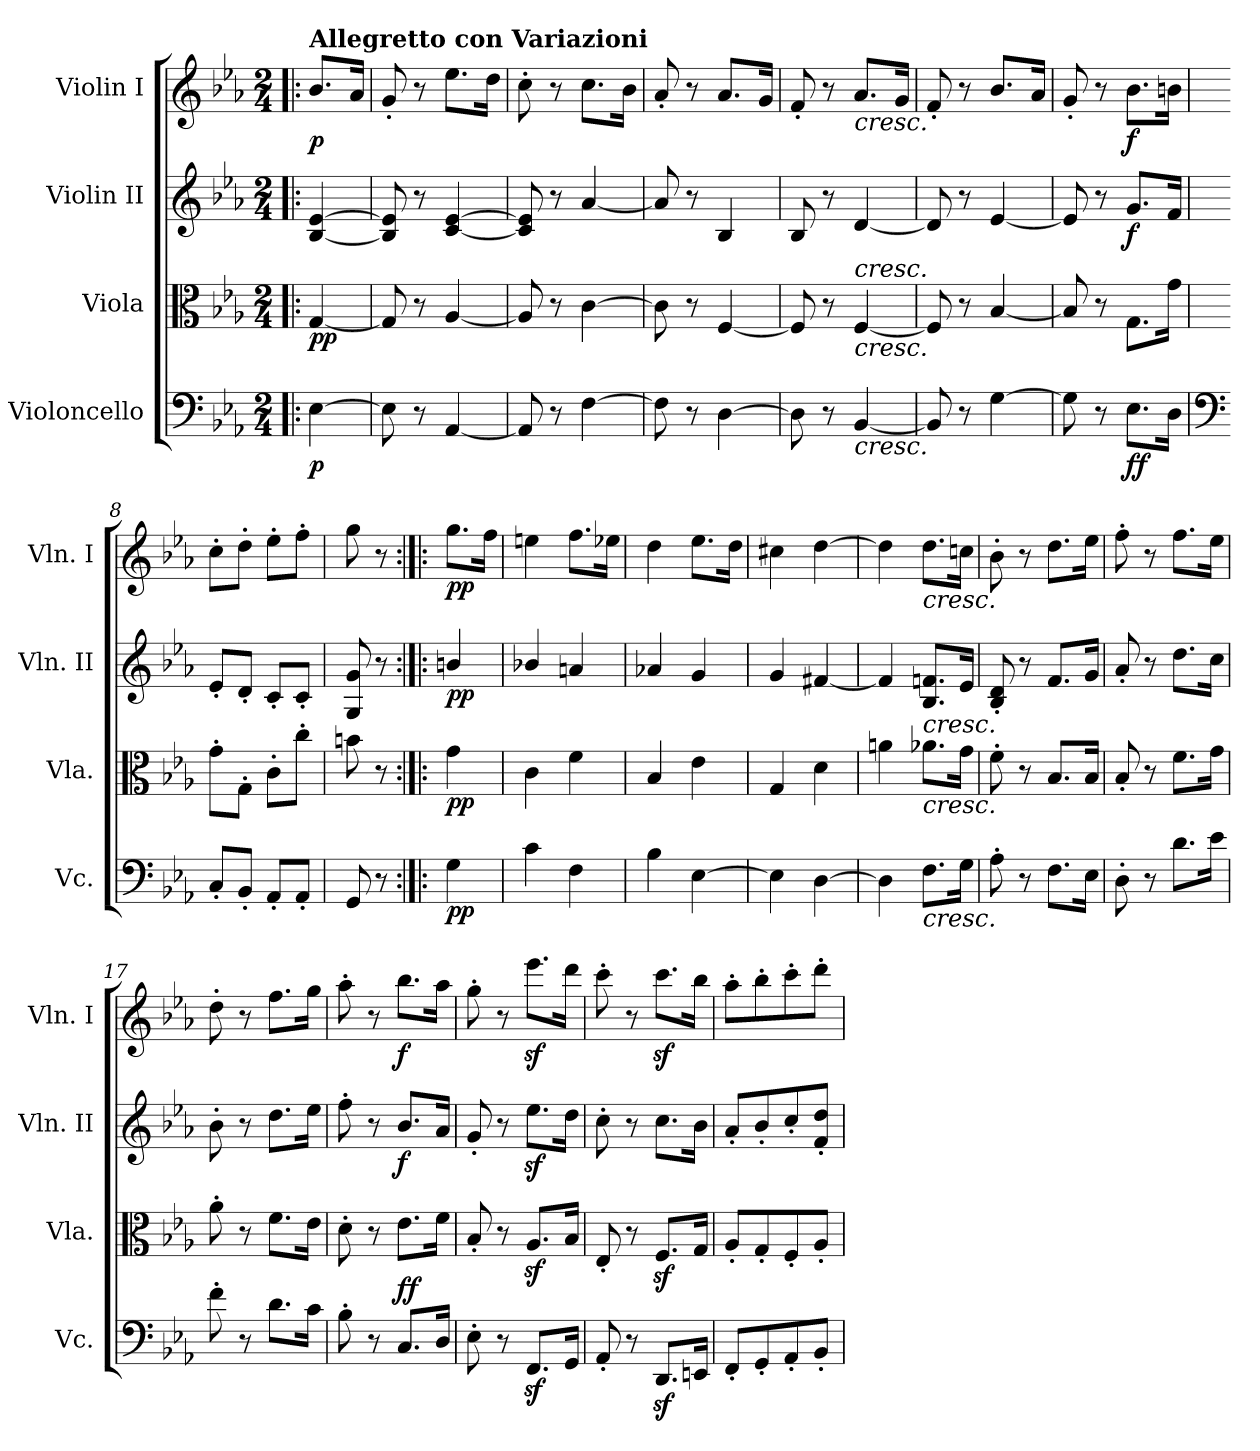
**kern	**dynam	**kern	**dynam	**kern	**dynam	**kern	**dynam
*part4	*part4	*part3	*part3	*part2	*part2	*part1	*part1
*staff4	*staff4	*staff3	*staff3	*staff2	*staff2	*staff1	*staff1
*I"Violoncello	*	*I"Viola	*	*I"Violin II	*	*I"Violin I	*
*I'Vc.	*	*I'Vla.	*	*I'Vln. II	*	*I'Vln. I	*
*clefF4	*	*clefC3	*	*clefG2	*	*clefG2	*
*k[b-e-a-]	*	*k[b-e-a-]	*	*k[b-e-a-]	*	*k[b-e-a-]	*
*M2/4	*	*M2/4	*	*M2/4	*	*M2/4	*
*MM100	*	*MM100	*	*MM100	*	*MM100	*
=1!|:	=1!|:	=1!|:	=1!|:	=1!|:	=1!|:	=1!|:	=1!|:
!	!	!	!	!	!	!LO:TX:a:B:t=Allegretto con Variazioni	!
!	!LO:DY:b	!	!LO:DY:b	!	!	!	!
!	!	!	!LO:DY:n=1:b	!	!	!	!LO:DY:b
[4E-\	p	[4G/	p p	[4B-/ [4e-/	.	8.b-/L	p
.	.	.	.	.	.	16a-/Jk	.
=2	=2	=2	=2	=2	=2	=2	=2
8E-\]	.	8G/]	.	8B-/] 8e-/]	.	8g'/	.
8r	.	8r	.	8r	.	8r	.
[4AA-/	.	[4A-/	.	[4c/ [4e-/	.	8.ee-\L	.
.	.	.	.	.	.	16dd\Jk	.
=3	=3	=3	=3	=3	=3	=3	=3
8AA-/]	.	8A-/]	.	8c/] 8e-/]	.	8cc'\	.
8r	.	8r	.	8r	.	8r	.
[4F\	.	[4c\	.	[4a-/	.	8.cc\L	.
.	.	.	.	.	.	16b-\Jk	.
=4	=4	=4	=4	=4	=4	=4	=4
8F\]	.	8c\]	.	8a-/]	.	8a-'/	.
8r	.	8r	.	8r	.	8r	.
[4D\	.	[4F/	.	4B-/	.	8.a-/L	.
.	.	.	.	.	.	16g/Jk	.
=5	=5	=5	=5	=5	=5	=5	=5
8D\]	.	8F/]	.	8B-/	.	8f'/	.
8r	.	8r	.	8r	.	8r	.
!	!	!	!	!	!	!LO:TX:b:i:t=cresc.	!
!	!	!LO:TX:a:i:t=cresc.	!	!	!	!	!
!	!	!LO:TX:b:i:t=cresc.	!	!	!	!	!
!LO:TX:b:i:t=cresc.	!	!	!	!	!	!	!
[4BB-/	.	[4F/	.	[4d/	.	8.a-/L	.
.	.	.	.	.	.	16g/Jk	.
=6	=6	=6	=6	=6	=6	=6	=6
8BB-/]	.	8F/]	.	8d/]	.	8f'/	.
8r	.	8r	.	8r	.	8r	.
[4G\	.	[4B-/	.	[4e-/	.	8.b-/L	.
.	.	.	.	.	.	16a-/Jk	.
=7	=7	=7	=7	=7	=7	=7	=7
8G\]	.	8B-/]	.	8e-/]	.	8g'/	.
8r	.	8r	.	8r	.	8r	.
!	!LO:DY:b	!	!	!	!	!	!
!	!LO:DY:n=1:b	!	!	!	!LO:DY:b	!	!LO:DY:b
8.E-\L	f f	8.G\L	.	8.g/L	f	8.b-\L	f
16D\Jk	.	16g\Jk	.	16f/Jk	.	16bn\Jk	.
=8	=8	=8	=8	=8	=8	=8	=8
*clefF4	*	*	*	*	*	*	*
8C'/L	.	8g'\L	.	8e-'/L	.	8cc'\L	.
8BB-'/J	.	8G'\J	.	8d'/J	.	8dd'\J	.
8AA-'/L	.	8c'\L	.	8c'/L	.	8ee-'\L	.
8AA-'/J	.	8cc'\J	.	8c'/J	.	8ff'\J	.
=9	=9	=9	=9	=9	=9	=9	=9
8GG/	.	8bn\	.	8G/ 8g/	.	8gg\	.
8r	.	8r	.	8r	.	8r	.
!!LO:LB:g=z
=10:|!|:	=10:|!|:	=10:|!|:	=10:|!|:	=10:|!|:	=10:|!|:	=10:|!|:	=10:|!|:
!	!LO:DY:b	!	!LO:DY:b	!	!LO:DY:b	!	!LO:DY:b
4G\	pp	4g\	pp	4bn/	pp	8.gg\L	pp
.	.	.	.	.	.	16ff\Jk	.
=11	=11	=11	=11	=11	=11	=11	=11
4c\	.	4c\	.	4b-X/	.	4een\	.
4F\	.	4f\	.	4an/	.	8.ff\L	.
.	.	.	.	.	.	16ee-X\Jk	.
=12	=12	=12	=12	=12	=12	=12	=12
4B-\	.	4B-/	.	4a-X/	.	4dd\	.
[4E-\	.	4e-\	.	4g/	.	8.ee-\L	.
.	.	.	.	.	.	16dd\Jk	.
=13	=13	=13	=13	=13	=13	=13	=13
4E-\]	.	4G/	.	4g/	.	4cc#X\	.
[4D\	.	4d\	.	[4f#X/	.	[4dd\	.
=14	=14	=14	=14	=14	=14	=14	=14
4D\]	.	4an\	.	4f#/]	.	4dd\]	.
!	!	!	!	!	!	!LO:TX:b:i:t=cresc.	!
!	!	!LO:TX:a:i:t=cresc.	!	!	!	!	!
!	!	!LO:TX:b:i:t=cresc.	!	!	!	!	!
!LO:TX:b:i:t=cresc.	!	!	!	!	!	!	!
8.F\L	.	8.a-X\L	.	8.B-/ 8.fn/L	.	8.dd\L	.
16G\Jk	.	16g\Jk	.	16e-/Jk	.	16ccn\Jk	.
=15	=15	=15	=15	=15	=15	=15	=15
8A-'\	.	8f'\	.	8B-/' 8d/'	.	8b-'\	.
8r	.	8r	.	8r	.	8r	.
8.F\L	.	8.B-/L	.	8.f/L	.	8.dd\L	.
16E-\Jk	.	16B-/Jk	.	16g/Jk	.	16ee-\Jk	.
=16	=16	=16	=16	=16	=16	=16	=16
8D'\	.	8B-'/	.	8a-'/	.	8ff'\	.
8r	.	8r	.	8r	.	8r	.
8.d\L	.	8.f\L	.	8.dd\L	.	8.ff\L	.
16e-\Jk	.	16g\Jk	.	16cc\Jk	.	16ee-\Jk	.
=17	=17	=17	=17	=17	=17	=17	=17
8f'\	.	8a-'\	.	8b-'\	.	8dd'\	.
8r	.	8r	.	8r	.	8r	.
8.d\L	.	8.f\L	.	8.dd\L	.	8.ff\L	.
16c\Jk	.	16e-\Jk	.	16ee-\Jk	.	16gg\Jk	.
=18	=18	=18	=18	=18	=18	=18	=18
8B-'\	.	8d'\	.	8ff'\	.	8aa-'\	.
8r	.	8r	.	8r	.	8r	.
!	!LO:DY:a	!	!	!	!	!	!
!	!LO:DY:n=1:b	!	!	!	!LO:DY:b	!	!LO:DY:b
8.C/L	f f	8.e-\L	.	8.b-/L	f	8.bb-\L	f
16D/Jk	.	16f\Jk	.	16a-/Jk	.	16aa-\Jk	.
!!LO:LB:g=z
=19	=19	=19	=19	=19	=19	=19	=19
8E-'\	.	8B-'/	.	8g'/	.	8gg'\	.
8r	.	8r	.	8r	.	8r	.
8.FFz</L	.	8.A-z</L	.	8.ee-z<\L	.	8.eee-z<\L	.
16GG/Jk	.	16B-/Jk	.	16dd\Jk	.	16ddd\Jk	.
!!LO:LB:g=z
=20	=20	=20	=20	=20	=20	=20	=20
8AA-'/	.	8E-'/	.	8cc'\	.	8ccc'\	.
8r	.	8r	.	8r	.	8r	.
8.DDz</L	.	8.Fz>/L	.	8.cc\L	.	8.cccz<\L	.
16EEn/Jk	.	16G/Jk	.	16b-\Jk	.	16bb-\Jk	.
=21	=21	=21	=21	=21	=21	=21	=21
8FF'/L	.	8A-'/L	.	8a-'/L	.	8aa-'\L	.
8GG'/	.	8G'/	.	8b-'/	.	8bb-'\	.
8AA-'/	.	8F'/	.	8cc'/	.	8ccc'\	.
8BB-'/J	.	8A-'/J	.	8f/' 8dd/'J	.	8ddd'\J	.
=	=	=	=	=	=	=	=
*-	*-	*-	*-	*-	*-	*-	*-
